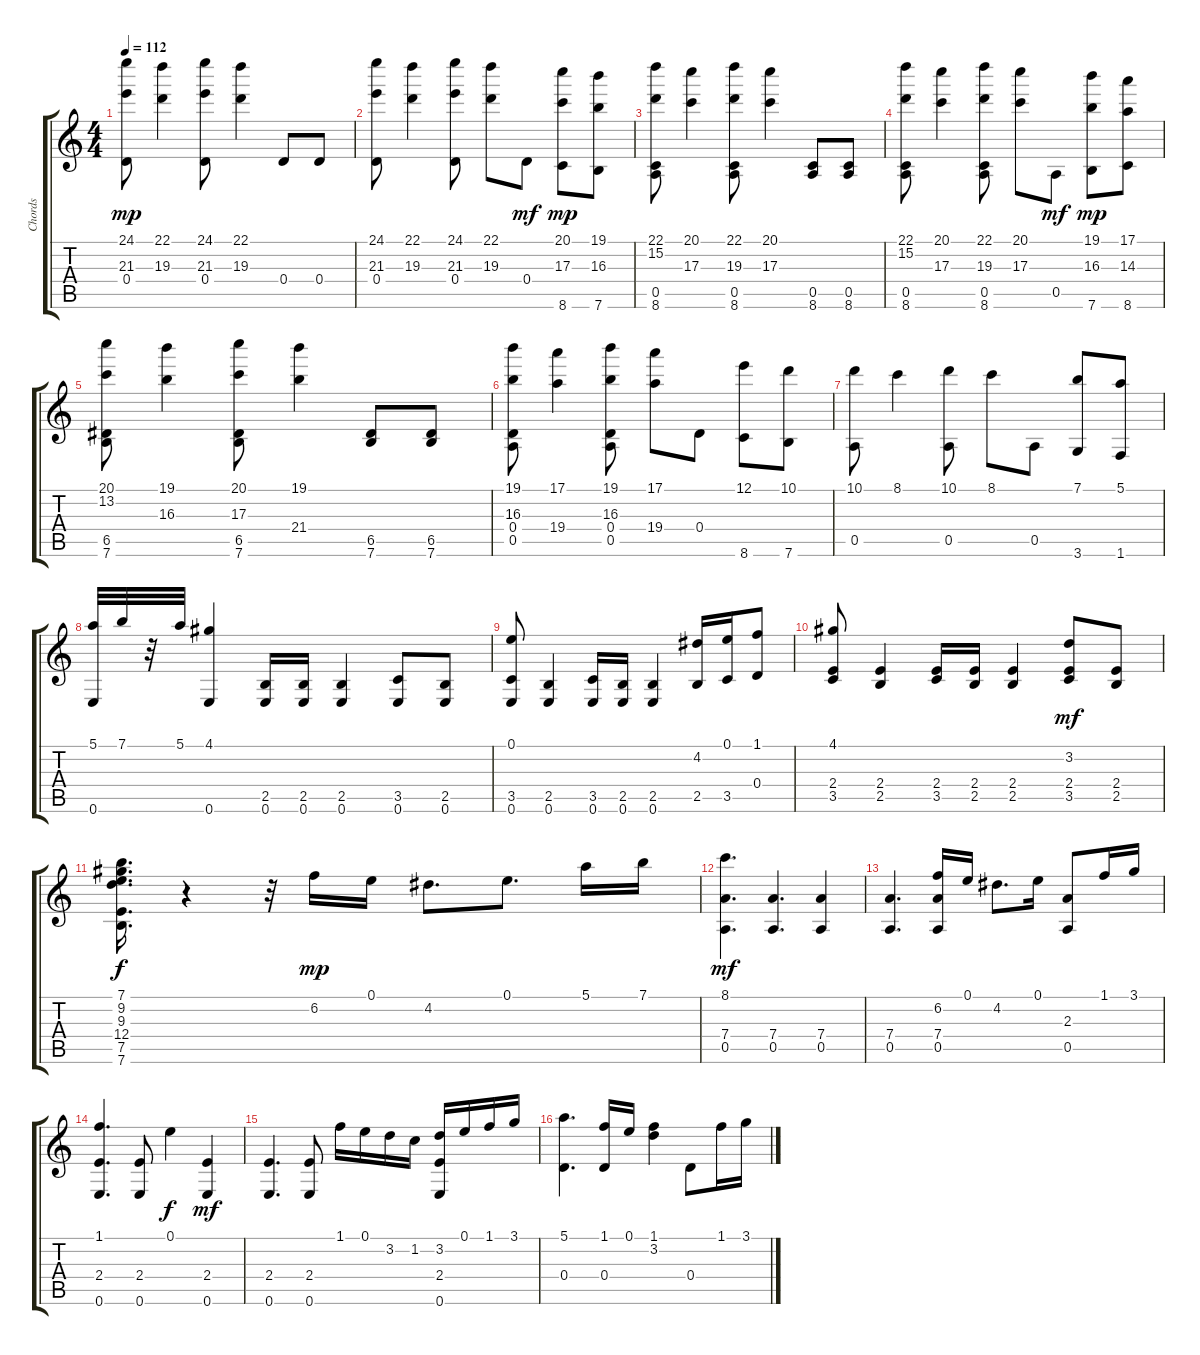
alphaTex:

\track ("Chords" "Chords") {instrument acousticguitarsteel}
\staff {score tabs}
\tuning (E4 B3 G3 D3 A2 E2) {hide}
\ts (4 4)
\tempo 112
\clef g2
\ks c
(24.1 21.3 0.4).8{dy mp} (22.1 19.3).4 (24.1 21.3 0.4).8 (22.1 19.3).4 0.4.8 0.4.8 |
(24.1 21.3 0.4).8 (22.1 19.3).4 (24.1 21.3 0.4).8 (22.1 19.3).8 0.4.8{dy mf} (20.1 17.3 8.6).8{dy mp} (19.1 16.3 7.6).8 |
(22.1 15.2 0.5 8.6).8 (20.1 17.3).4 (22.1 19.3 0.5 8.6).8 (20.1 17.3).4 (0.5 8.6).8 (0.5 8.6).8 |
(22.1 15.2 0.5 8.6).8 (20.1 17.3).4 (22.1 19.3 0.5 8.6).8 (20.1 17.3).8 0.5.8{dy mf} (19.1 16.3 7.6).8{dy mp} (17.1 14.3 8.6).8 |
(20.1 13.2 6.5 7.6).8 (19.1 16.3).4 (20.1 17.3 6.5 7.6).8 (19.1 21.4).4 (6.5 7.6).8 (6.5 7.6).8 |
(19.1 16.3 0.4 0.5).8 (17.1 19.4).4 (19.1 16.3 0.4 0.5).8 (17.1 19.4).8 0.4.8 (12.1 8.6).8 (10.1 7.6).8 |
(10.1 0.5).8 8.1.4 (10.1 0.5).8 8.1.8 0.5.8 (7.1 3.6).8 (5.1 1.6).8 |
(5.1 0.6).32 7.1.32 r.32 5.1.32 (4.1 0.6).4 (2.5 0.6).16 (2.5 0.6).16 (2.5 0.6).4 (3.5 0.6).8 (2.5 0.6).8 |
(0.1 3.5 0.6).8 (2.5 0.6).4 (3.5 0.6).16 (2.5 0.6).16 (2.5 0.6).4 (4.2 2.5).16 (0.1 3.5).16 (1.1 0.4).8 |
(4.1 2.4 3.5).8 (2.4 2.5).4 (2.4 3.5).16 (2.4 2.5).16 (2.4 2.5).4 (3.2 2.4 3.5).8{dy mf} (2.4 2.5).8 |
(7.1 9.2 9.3 12.4 7.5 7.6).16{d dy f} r.4 r.32 6.2.16{dy mp} 0.1.16 4.2.8{d} 0.1.8{d} 5.1.16 7.1.16 |
(8.1 7.4 0.5).4{d dy mf} (7.4 0.5).4{d} (7.4 0.5).4 |
(7.4 0.5).4{d} (6.2 7.4 0.5).16 0.1.16 4.2.8{d} 0.1.16 (2.3 0.5).8 1.1.16 3.1.16 |
(1.1 2.4 0.6).4{d} (2.4 0.6).8 0.1.4{dy f} (2.4 0.6).4{dy mf} |
(2.4 0.6).4{d} (2.4 0.6).8 1.1.16 0.1.16 3.2.16 1.2.16 (3.2 2.4 0.6).16 0.1.16 1.1.16 3.1.16 |
(5.1 0.4).4{d} (1.1 0.4).16 0.1.16 (1.1 3.2).4 0.4.8 1.1.16 3.1.16
